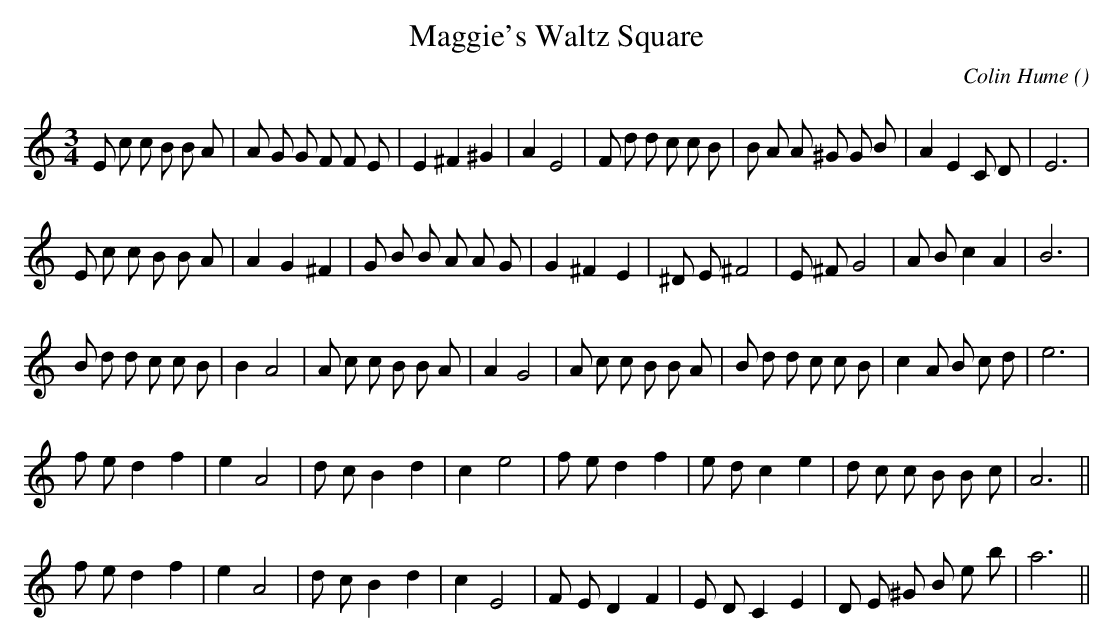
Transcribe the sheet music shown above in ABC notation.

X:1
T: Maggie's Waltz Square
C:Colin Hume
O:
M:3/4
K:Am
K:Am
M:3/4
L:1/16
E2 c2 c2 B2 B2 A2 |A2 G2 G2 F2 F2 E2 |E4 ^F4 ^G4 |A4 E8 |F2 d2 d2 c2 c2 B2 |B2 A2 A2 ^G2 G2 B2 |A4 E4 C2 D2 |E12 |
E2 c2 c2 B2 B2 A2 |A4 G4 ^F4 |G2 B2 B2 A2 A2 G2 |G4 ^F4 E4 |^D2 E2 ^F8 |E2 ^F2 G8 |A2 B2 c4 A4 |B12 |
B2 d2 d2 c2 c2 B2 |B4 A8 |A2 c2 c2 B2 B2 A2 |A4 G8 |A2 c2 c2 B2 B2 A2 |B2 d2 d2 c2 c2 B2 |c4 A2 B2 c2 d2 |e12 |
f2 e2 d4 f4 |e4 A8 |d2 c2 B4 d4 |c4 e8 |f2 e2 d4 f4 |e2 d2 c4 e4 |d2 c2 c2 B2 B2 c2 |A12 ||
f2 e2 d4 f4 |e4 A8 |d2 c2 B4 d4 |c4 E8 |F2 E2 D4 F4 |E2 D2 C4 E4 |D2 E2 ^G2 B2 e2 b2 |a12 ||
